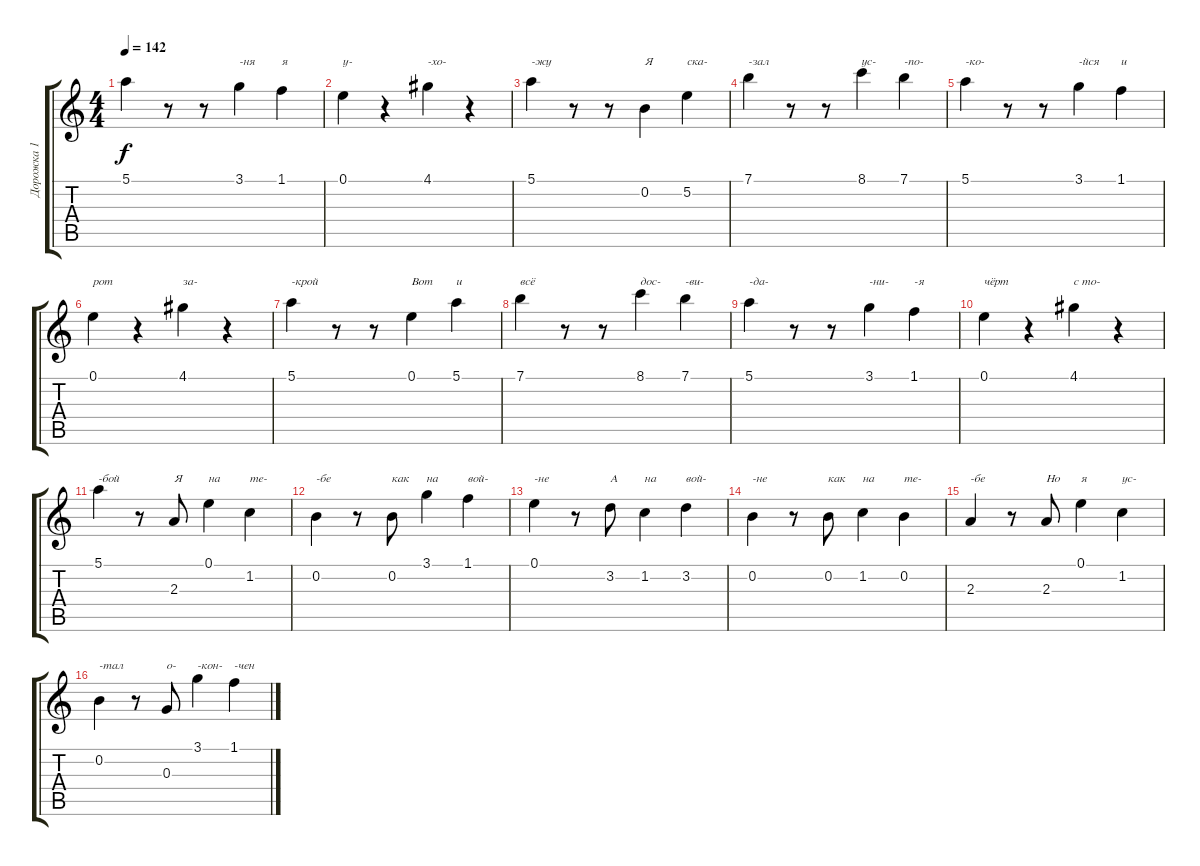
\track ("Дорожка 1" "Дорожка 1") {instrument acousticguitarsteel}
\staff {score tabs}
\tuning (E4 B3 G3 D3 A2 E2) {hide}
\ts (4 4)
\tempo 142
\clef g2
\ks c
5.1.4{dy f} r.8 r.8 3.1.4{txt "-ня"} 1.1.4{txt "я"} |
0.1.4{txt "у-"} r.4 4.1.4{txt "-хо-"} r.4 |
5.1.4{txt "-жу"} r.8 r.8 0.2.4{txt "Я"} 5.2.4{txt "ска-"} |
7.1.4{txt "-зал"} r.8 r.8 8.1.4{txt "ус-"} 7.1.4{txt "-по-"} |
5.1.4{txt "-ко-"} r.8 r.8 3.1.4{txt "-йся"} 1.1.4{txt "и"} |
0.1.4{txt "рот"} r.4 4.1.4{txt "за-"} r.4 |
5.1.4{txt "-крой"} r.8 r.8 0.1.4{txt "Вот"} 5.1.4{txt "и"} |
7.1.4{txt "всё"} r.8 r.8 8.1.4{txt "дос-"} 7.1.4{txt "-ви-"} |
5.1.4{txt "-да-"} r.8 r.8 3.1.4{txt "-ни-"} 1.1.4{txt "-я"} |
0.1.4{txt "чёрт"} r.4 4.1.4{txt "с то-"} r.4 |
5.1.4{txt "-бой"} r.8 2.3.8{txt "Я"} 0.1.4{txt "на"} 1.2.4{txt "те-"} |
0.2.4{txt "-бе"} r.8 0.2.8{txt "как"} 3.1.4{txt "на"} 1.1.4{txt "вой-"} |
0.1.4{txt "-не"} r.8 3.2.8{txt "А"} 1.2.4{txt "на"} 3.2.4{txt "вой-"} |
0.2.4{txt "-не"} r.8 0.2.8{txt "как"} 1.2.4{txt "на"} 0.2.4{txt "те-"} |
2.3.4{txt "-бе"} r.8 2.3.8{txt "Но"} 0.1.4{txt "я"} 1.2.4{txt "ус-"} |
0.2.4{txt "-тал"} r.8 0.3.8{txt "о-"} 3.1.4{txt "-кон-"} 1.1.4{txt "-чен"}
